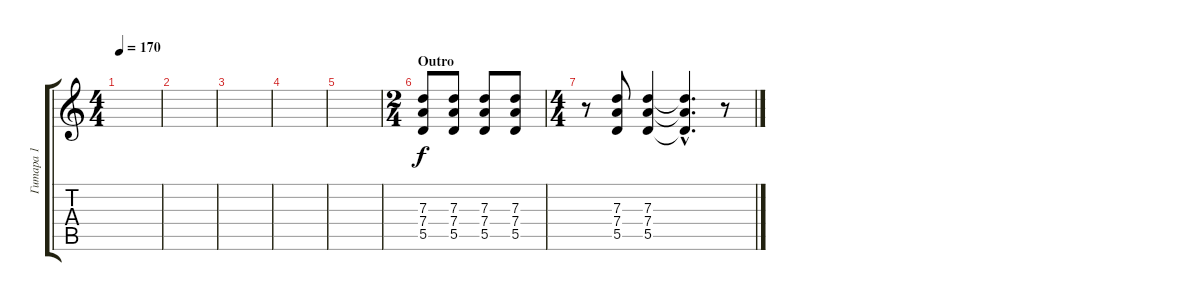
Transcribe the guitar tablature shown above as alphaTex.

\track ("Гитара 1" "Гитара 1") {instrument distortionguitar}
\staff {score tabs}
\tuning (E4 B3 G3 D3 A2 E2) {hide}
\ts (4 4)
\tempo 170
\clef g2
\ks c
|
|
|
|
|
\ts (2 4)
\section ("" "Outro")
(7.3 7.4 5.5).8 (7.3 7.4 5.5).8 (7.3 7.4 5.5).8 (7.3 7.4 5.5).8 |
\ts (4 4)
r.8 (7.3 7.4 5.5).8 (7.3 7.4 5.5).4 (7.3{hac t} 7.4{hac t} 5.5{hac t}).4{d} r.8
